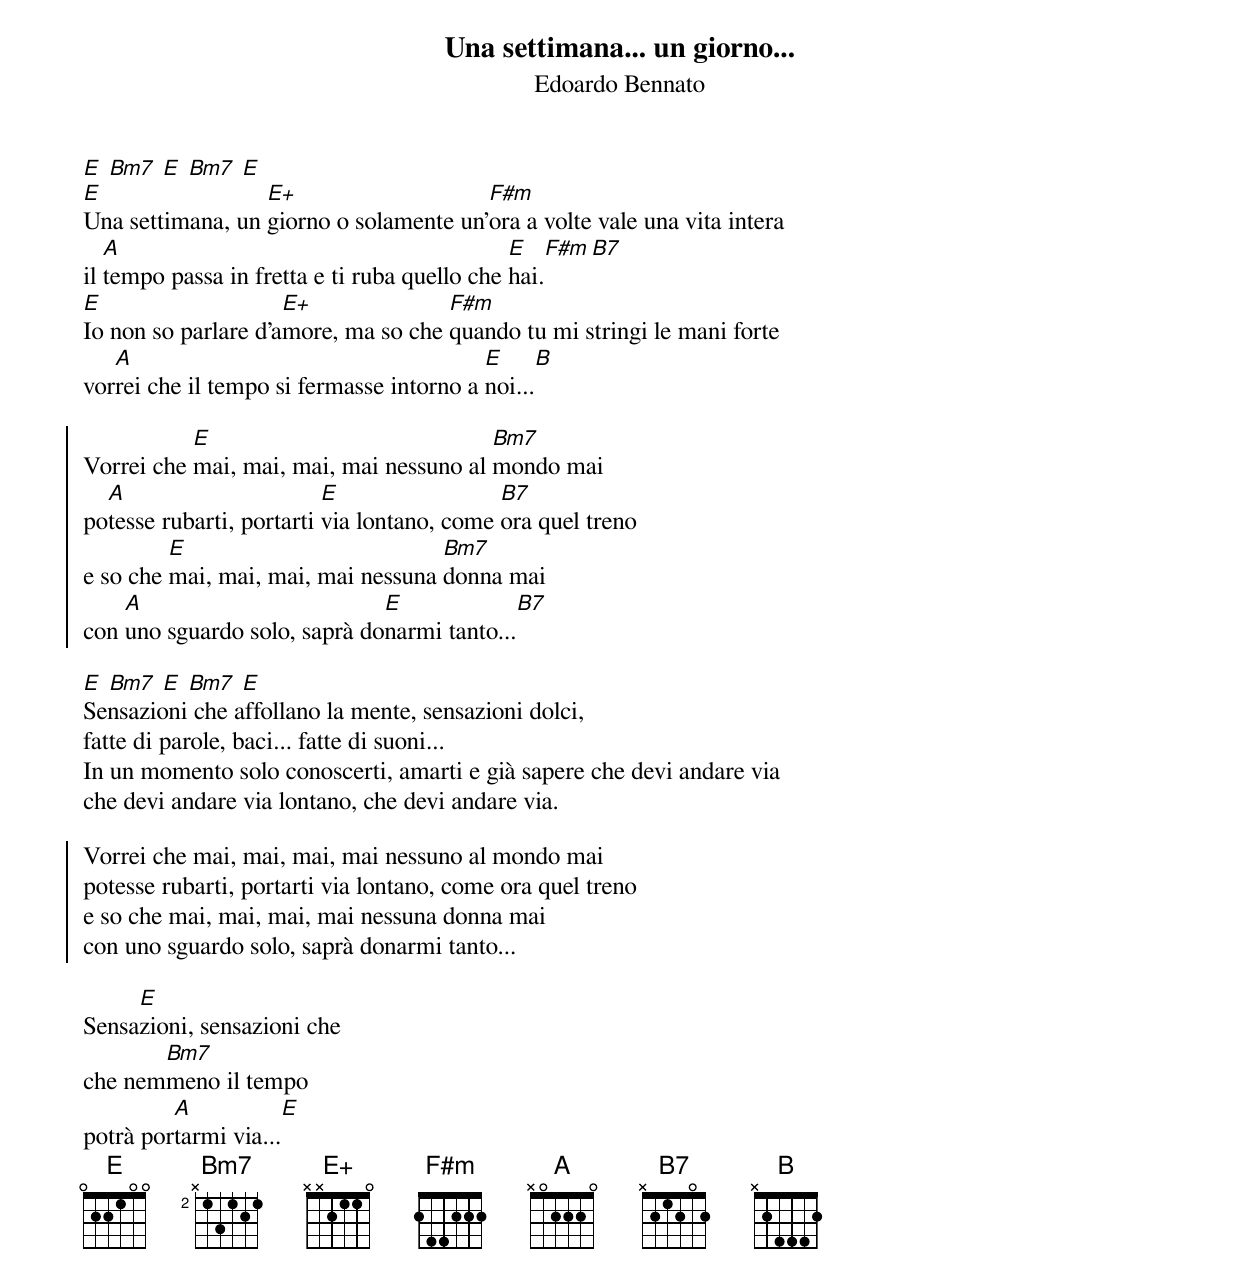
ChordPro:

{title: Una settimana... un giorno...}
{subtitle: Edoardo Bennato}

[E] [Bm7] [E] [Bm7] [E]
[E]Una settimana, un [E+]giorno o solamente un'[F#m]ora a volte vale una vita intera
il [A]tempo passa in fretta e ti ruba quello che [E]hai.[F#m][B7]
[E]Io non so parlare d'a[E+]more, ma so che [F#m]quando tu mi stringi le mani forte
vor[A]rei che il tempo si fermasse intorno a [E]noi...[B]

{soc}
Vorrei che [E]mai, mai, mai, mai nessuno al [Bm7]mondo mai
po[A]tesse rubarti, portarti [E]via lontano, come [B7]ora quel treno
e so che [E]mai, mai, mai, mai nessuna [Bm7]donna mai
con [A]uno sguardo solo, saprà do[E]narmi tanto...[B7]
{eoc}

[E] [Bm7] [E] [Bm7] [E]
Sensazioni che affollano la mente, sensazioni dolci,
fatte di parole, baci... fatte di suoni...
In un momento solo conoscerti, amarti e già sapere che devi andare via
che devi andare via lontano, che devi andare via.

{soc}
Vorrei che mai, mai, mai, mai nessuno al mondo mai
potesse rubarti, portarti via lontano, come ora quel treno
e so che mai, mai, mai, mai nessuna donna mai
con uno sguardo solo, saprà donarmi tanto...
{eoc}

Sensa[E]zioni, sensazioni che
che nem[Bm7]meno il tempo
potrà por[A]tarmi via...[E]
